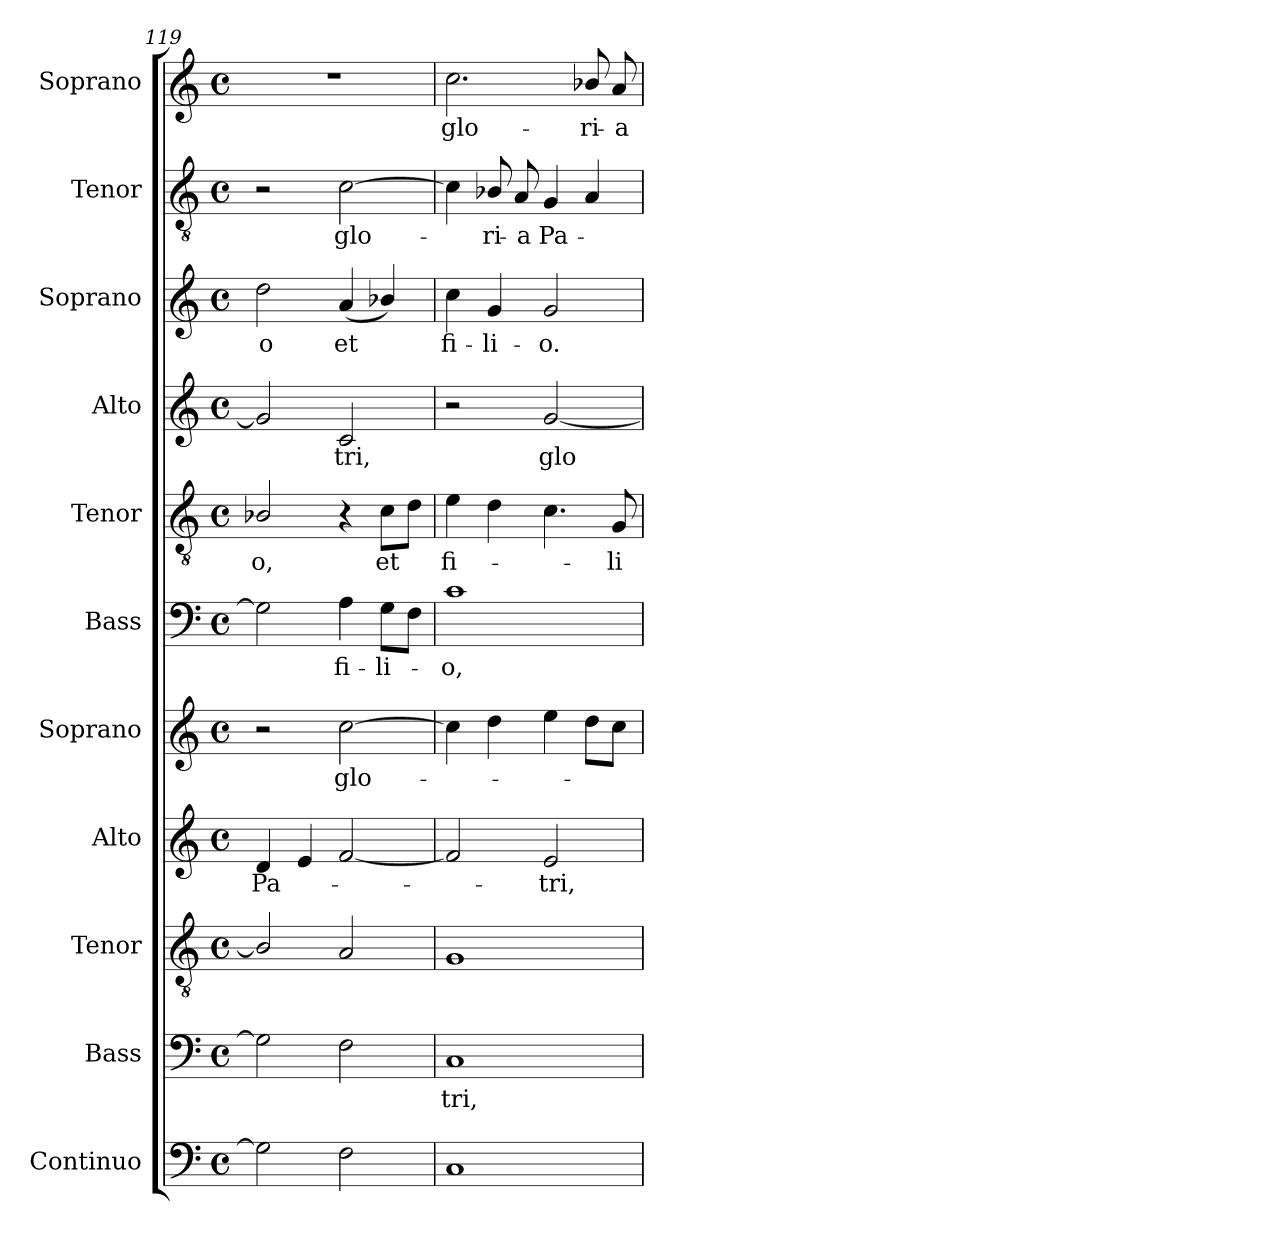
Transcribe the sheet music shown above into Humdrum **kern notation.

**kern	**kern	**text	**kern	**kern	**text	**kern	**text	**kern	**text	**kern	**text	**kern	**text	**kern	**text	**kern	**text	**kern	**text
*part11	*part10	*part10	*part9	*part8	*part8	*part7	*part7	*part6	*part6	*part5	*part5	*part4	*part4	*part3	*part3	*part2	*part2	*part1	*part1
*staff11	*staff10	*staff10	*staff9	*staff8	*staff8	*staff7	*staff7	*staff6	*staff6	*staff5	*staff5	*staff4	*staff4	*staff3	*staff3	*staff2	*staff2	*staff1	*staff1
*I"Continuo	*I"Bass	*	*I"Tenor	*I"Alto	*	*I"Soprano	*	*I"Bass	*	*I"Tenor	*	*I"Alto	*	*I"Soprano	*	*I"Tenor	*	*I"Soprano	*
*I'Cont.	*I'B.	*	*I'T.	*I'A.	*	*I'S.	*	*I'B.	*	*I'T.	*	*I'A.	*	*I'S.	*	*I'T.	*	*I'S.	*
*clefF4	*clefF4	*	*clefGv2	*clefG2	*	*clefG2	*	*clefF4	*	*clefGv2	*	*clefG2	*	*clefG2	*	*clefGv2	*	*clefG2	*
*	*	*	*ITrd7c12	*	*	*	*	*	*	*ITrd7c12	*	*	*	*	*	*ITrd7c12	*	*	*
*k[]	*k[]	*	*k[]	*k[]	*	*k[]	*	*k[]	*	*k[]	*	*k[]	*	*k[]	*	*k[]	*	*k[]	*
*C:	*C:	*	*C:	*C:	*	*C:	*	*C:	*	*C:	*	*C:	*	*C:	*	*C:	*	*C:	*
*M4/4	*M4/4	*	*M4/4	*M4/4	*	*M4/4	*	*M4/4	*	*M4/4	*	*M4/4	*	*M4/4	*	*M4/4	*	*M4/4	*
*met(c)	*met(c)	*	*met(c)	*met(c)	*	*met(c)	*	*met(c)	*	*met(c)	*	*met(c)	*	*met(c)	*	*met(c)	*	*met(c)	*
=119	=119	=119	=119	=119	=119	=119	=119	=119	=119	=119	=119	=119	=119	=119	=119	=119	=119	=119	=119
!	!	!	!	!	!LO:LY:b:color=#000000	!	!	!	!	!	!	!	!	!	!	!	!	!	!
!	!	!	!	!	!	!	!	!	!	!	!LO:LY:b:color=#000000	!	!	!	!	!	!	!	!
!	!	!	!	!	!	!	!	!	!	!	!	!	!	!	!LO:LY:b:color=#000000	!	!	!	!
2Gi\]	2Gi\]	.	2BB-i/]	4di/	Pa-	2r	.	2Gi\]	.	2BB-Xi/	-o,	2gi/]	.	2ddi\	-o	2r	.	1r	.
.	.	.	.	4ei/	.	.	.	.	.	.	.	.	.	.	.	.	.	.	.
!	!	!	!	!	!	!	!LO:LY:b:color=#000000	!	!	!	!	!	!	!	!	!	!	!	!
!	!	!	!	!	!	!	!	!	!LO:LY:b:color=#000000	!	!	!	!	!	!	!	!	!	!
!	!	!	!	!	!	!	!	!	!	!	!	!	!LO:LY:b:color=#000000	!	!	!	!	!	!
!	!	!	!	!	!	!	!	!	!	!	!	!	!	!	!LO:LY:b:color=#000000	!	!	!	!
!	!	!	!	!	!	!	!	!	!	!	!	!	!	!	!	!	!LO:LY:b:color=#000000	!	!
2Fi\	2Fi\	.	2AAi/	[2fi/	.	[2cci\	glo-	4Ai\	fi-	4r	.	2ci/	-tri,	(4ai/	et	[2Ci\	glo-	.	.
!	!	!	!	!	!	!	!	!	!LO:LY:b:color=#000000	!	!	!	!	!	!	!	!	!	!
!	!	!	!	!	!	!	!	!	!	!	!LO:LY:b:color=#000000	!	!	!	!	!	!	!	!
.	.	.	.	.	.	.	.	8Gi\L	-li-	8Ci\L	et	.	.	4b-i/)	.	.	.	.	.
.	.	.	.	.	.	.	.	8Fi\J	.	8Di\J	.	.	.	.	.	.	.	.	.
=120	=120	=120	=120	=120	=120	=120	=120	=120	=120	=120	=120	=120	=120	=120	=120	=120	=120	=120	=120
!	!	!LO:LY:b:color=#000000	!	!	!	!	!	!	!	!	!	!	!	!	!	!	!	!	!
!	!	!	!	!	!	!	!	!	!LO:LY:b:color=#000000	!	!	!	!	!	!	!	!	!	!
!	!	!	!	!	!	!	!	!	!	!	!LO:LY:b:color=#000000	!	!	!	!	!	!	!	!
!	!	!	!	!	!	!	!	!	!	!	!	!	!	!	!LO:LY:b:color=#000000	!	!	!	!
!	!	!	!	!	!	!	!	!	!	!	!	!	!	!	!	!	!	!	!LO:LY:b:color=#000000
1Ci	1Ci	-tri,	1GGi	2fi/]	.	4cci\]	.	1ci	-o,	4Ei\	fi-	2r	.	4cci\	fi-	4Ci\]	.	2.cci\	glo-
!	!	!	!	!	!	!	!	!	!	!	!	!	!	!	!LO:LY:b:color=#000000	!	!	!	!
!	!	!	!	!	!	!	!	!	!	!	!	!	!	!	!	!	!LO:LY:b:color=#000000	!	!
.	.	.	.	.	.	4ddi\	.	.	.	4Di\	.	.	.	4gi/	-li-	8BB-Xi/	-ri-	.	.
!	!	!	!	!	!	!	!	!	!	!	!	!	!	!	!	!	!LO:LY:b:color=#000000	!	!
.	.	.	.	.	.	.	.	.	.	.	.	.	.	.	.	8AAi/	-a	.	.
!	!	!	!	!	!LO:LY:b:color=#000000	!	!	!	!	!	!	!	!	!	!	!	!	!	!
!	!	!	!	!	!	!	!	!	!	!	!	!	!LO:LY:b:color=#000000	!	!	!	!	!	!
!	!	!	!	!	!	!	!	!	!	!	!	!	!	!	!LO:LY:b:color=#000000	!	!	!	!
!	!	!	!	!	!	!	!	!	!	!	!	!	!	!	!	!	!LO:LY:b:color=#000000	!	!
.	.	.	.	2ei/	-tri,	4eei\	.	.	.	4.Ci\	.	[2gi/	glo-	2gi/	-o.	4GGi/	Pa-	.	.
!	!	!	!	!	!	!	!	!	!	!	!	!	!	!	!	!	!	!	!LO:LY:b:color=#000000
.	.	.	.	.	.	8ddi\L	.	.	.	.	.	.	.	.	.	4AAi/	.	8b-Xi/	-ri-
!	!	!	!	!	!	!	!	!	!	!	!LO:LY:b:color=#000000	!	!	!	!	!	!	!	!
!	!	!	!	!	!	!	!	!	!	!	!	!	!	!	!	!	!	!	!LO:LY:b:color=#000000
.	.	.	.	.	.	8cci\J	.	.	.	8GGi/	-li-	.	.	.	.	.	.	8ai/	-a
=	=	=	=	=	=	=	=	=	=	=	=	=	=	=	=	=	=	=	=
*-	*-	*-	*-	*-	*-	*-	*-	*-	*-	*-	*-	*-	*-	*-	*-	*-	*-	*-	*-
